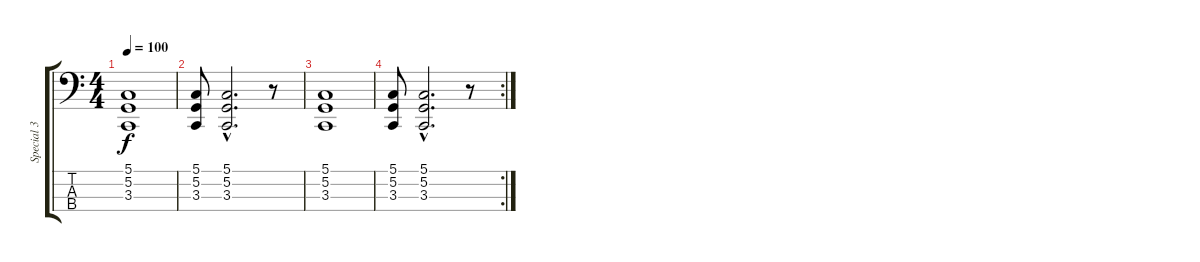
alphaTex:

\track ("Special 3" "Special 3") {instrument timpani}
\staff {score tabs}
\tuning (G2 D2 A1 E1) {hide}
\ts (4 4)
\section ("" "")
\tempo 100
\clef f4
\ks c
(5.1 5.2 3.3).1{dy f} |
(5.1 5.2 3.3).8 (5.1{hac} 5.2{hac} 3.3{hac}).2{d} r.8 |
(5.1 5.2 3.3).1 |
\rc 2
(5.1 5.2 3.3).8 (5.1{hac} 5.2{hac} 3.3{hac}).2{d} r.8
